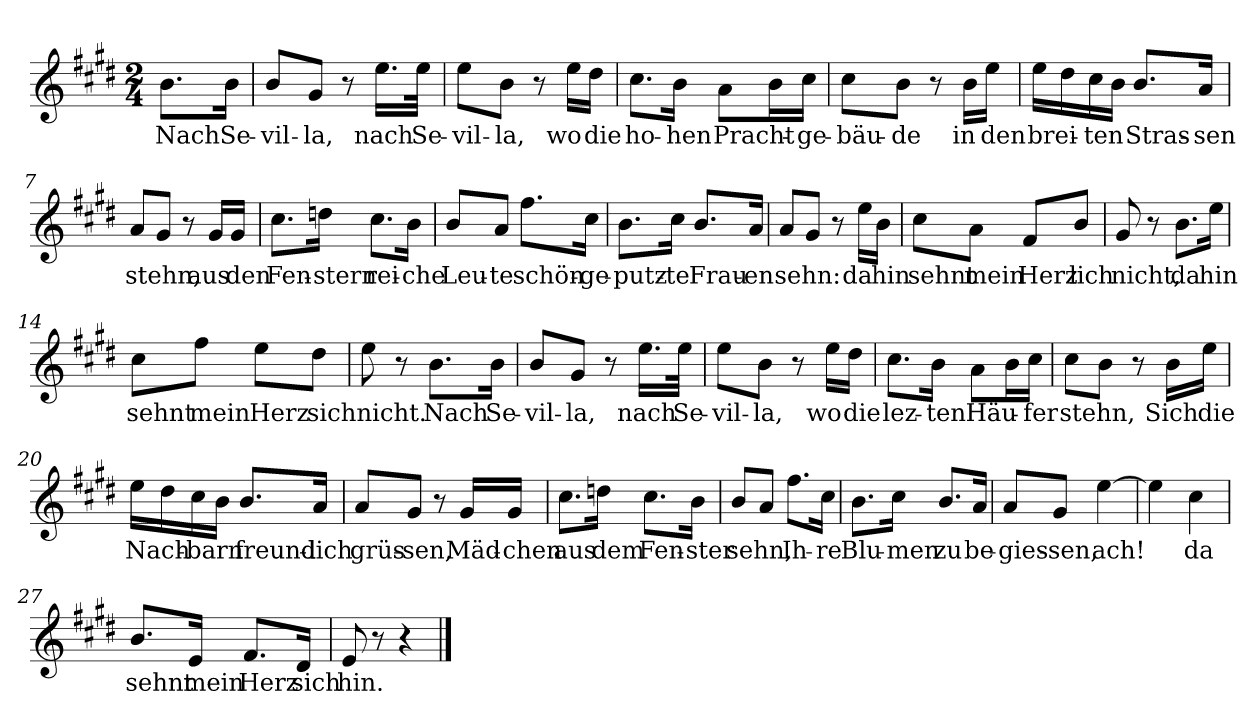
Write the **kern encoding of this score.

**kern	**text
*part1	*part1
*staff1	*staff1
*clefG2	*
*k[f#c#g#d#]	*
*M2/4	*
=1	=1
!	!LO:LY:b
8.b\L	Nach
!	!LO:LY:b
16b\Jk	Se-
=2	=2
!	!LO:LY:b
8b/L	-vil-
!	!LO:LY:b
8g#/J	-la,
8r	.
!	!LO:LY:b
16.ee\LL	nach
!	!LO:LY:b
32ee\JJk	Se-
=3	=3
!	!LO:LY:b
8ee\L	-vil-
!	!LO:LY:b
8b\J	-la,
8r	.
!	!LO:LY:b
16ee\LL	wo
!	!LO:LY:b
16dd#\JJ	die
=4	=4
!	!LO:LY:b
8.cc#\L	ho-
!	!LO:LY:b
16b\Jk	-hen
!	!LO:LY:b
8a\L	Pracht-
16b\L	.
!	!LO:LY:b
16cc#\JJ	-ge-
=5	=5
!	!LO:LY:b
8cc#\L	-bäu-
!	!LO:LY:b
8b\J	-de
8r	.
!	!LO:LY:b
16b\LL	in
!	!LO:LY:b
16ee\JJ	den
=6	=6
!	!LO:LY:b
16ee\LL	brei-
16dd#\	.
!	!LO:LY:b
16cc#\	-ten
16b\JJ	.
!	!LO:LY:b
8.b/L	Stras-
!	!LO:LY:b
16a/Jk	-sen
=7	=7
!	!LO:LY:b
8a/L	stehn,
8g#/J	.
8r	.
!	!LO:LY:b
16g#/LL	aus
!	!LO:LY:b
16g#/JJ	den
!!LO:LB:g=z
=8	=8
!	!LO:LY:b
8.cc#\L	Fen-
!	!LO:LY:b
16ddn\Jk	-stern
!	!LO:LY:b
8.cc#\L	rei-
!	!LO:LY:b
16b\Jk	-che
=9	=9
!	!LO:LY:b
8b/L	Leu-
!	!LO:LY:b
8a/J	-te
!	!LO:LY:b
8.ff#\L	schön-
!	!LO:LY:b
16cc#\Jk	-ge-
=10	=10
!	!LO:LY:b
8.b\L	-putz-
!	!LO:LY:b
16cc#\Jk	-te
!	!LO:LY:b
8.b/L	Frau-
!	!LO:LY:b
16a/Jk	-en
=11	=11
!	!LO:LY:b
8a/L	sehn:
8g#/J	.
8r	.
!	!LO:LY:b
16ee\LL	da
!	!LO:LY:b
16b\JJ	hin
=12	=12
!	!LO:LY:b
8cc#\L	sehnt
!	!LO:LY:b
8a\J	mein
!	!LO:LY:b
8f#/L	Herz
!	!LO:LY:b
8b/J	lich
=13	=13
!	!LO:LY:b
8g#/	nicht,
8r	.
!	!LO:LY:b
8.b\L	da
!	!LO:LY:b
16ee\Jk	hin
!!LO:LB:g=z
=14	=14
!	!LO:LY:b
8cc#\L	sehnt
!	!LO:LY:b
8ff#\J	mein
!	!LO:LY:b
8ee\L	Herz
!	!LO:LY:b
8dd#\J	sich
=15	=15
!	!LO:LY:b
8ee\	nicht.
8r	.
!	!LO:LY:b
8.b\L	Nach
!	!LO:LY:b
16b\Jk	Se-
=16	=16
!	!LO:LY:b
8b/L	-vil-
!	!LO:LY:b
8g#/J	-la,
8r	.
!	!LO:LY:b
16.ee\LL	nach
!	!LO:LY:b
32ee\JJk	Se-
=17	=17
!	!LO:LY:b
8ee\L	-vil-
!	!LO:LY:b
8b\J	-la,
8r	.
!	!LO:LY:b
16ee\LL	wo
!	!LO:LY:b
16dd#\JJ	die
=18	=18
!	!LO:LY:b
8.cc#\L	lez-
!	!LO:LY:b
16b\Jk	-ten
!	!LO:LY:b
8a\L	Häu-
16b\L	.
!	!LO:LY:b
16cc#\JJ	fer
=19	=19
!	!LO:LY:b
8cc#\L	stehn,
8b\J	.
8r	.
!	!LO:LY:b
16b\LL	Sich
!	!LO:LY:b
16ee\JJ	die
!!LO:LB:g=z
=20	=20
!	!LO:LY:b
16ee\LL	Nach-
16dd#\	.
!	!LO:LY:b
16cc#\	-barn
16b\JJ	.
!	!LO:LY:b
8.b/L	freund-
!	!LO:LY:b
16a/Jk	-lich
=21	=21
!	!LO:LY:b
8a/L	grüs-
!	!LO:LY:b
8g#/J	-sen,
8r	.
!	!LO:LY:b
16g#/LL	Mäd-
!	!LO:LY:b
16g#/JJ	-chen
=22	=22
!	!LO:LY:b
8.cc#\L	aus
!	!LO:LY:b
16ddn\Jk	dem
!	!LO:LY:b
8.cc#\L	Fen-
!	!LO:LY:b
16b\Jk	-ster
=23	=23
!	!LO:LY:b
8b/L	sehn,
8a/J	.
!	!LO:LY:b
8.ff#\L	Ih-
!	!LO:LY:b
16cc#\Jk	re
=24	=24
!	!LO:LY:b
8.b\L	Blu-
!	!LO:LY:b
16cc#\Jk	-men
!	!LO:LY:b
8.b/L	zu
!	!LO:LY:b
16a/Jk	be-
=25	=25
!	!LO:LY:b
8a/L	-gies-
!	!LO:LY:b
8g#/J	-sen,
!	!LO:LY:b
[4ee\	ach!
=26	=26
4ee\]	.
!	!LO:LY:b
4cc#\	da
!!LO:LB:g=z
=27	=27
!	!LO:LY:b
8.b/L	sehnt
!	!LO:LY:b
16e/Jk	mein
!	!LO:LY:b
8.f#/L	Herz
!	!LO:LY:b
16d#/Jk	sich
=28	=28
!	!LO:LY:b
8e/	hin.
8r	.
4r	.
==	==
*-	*-
